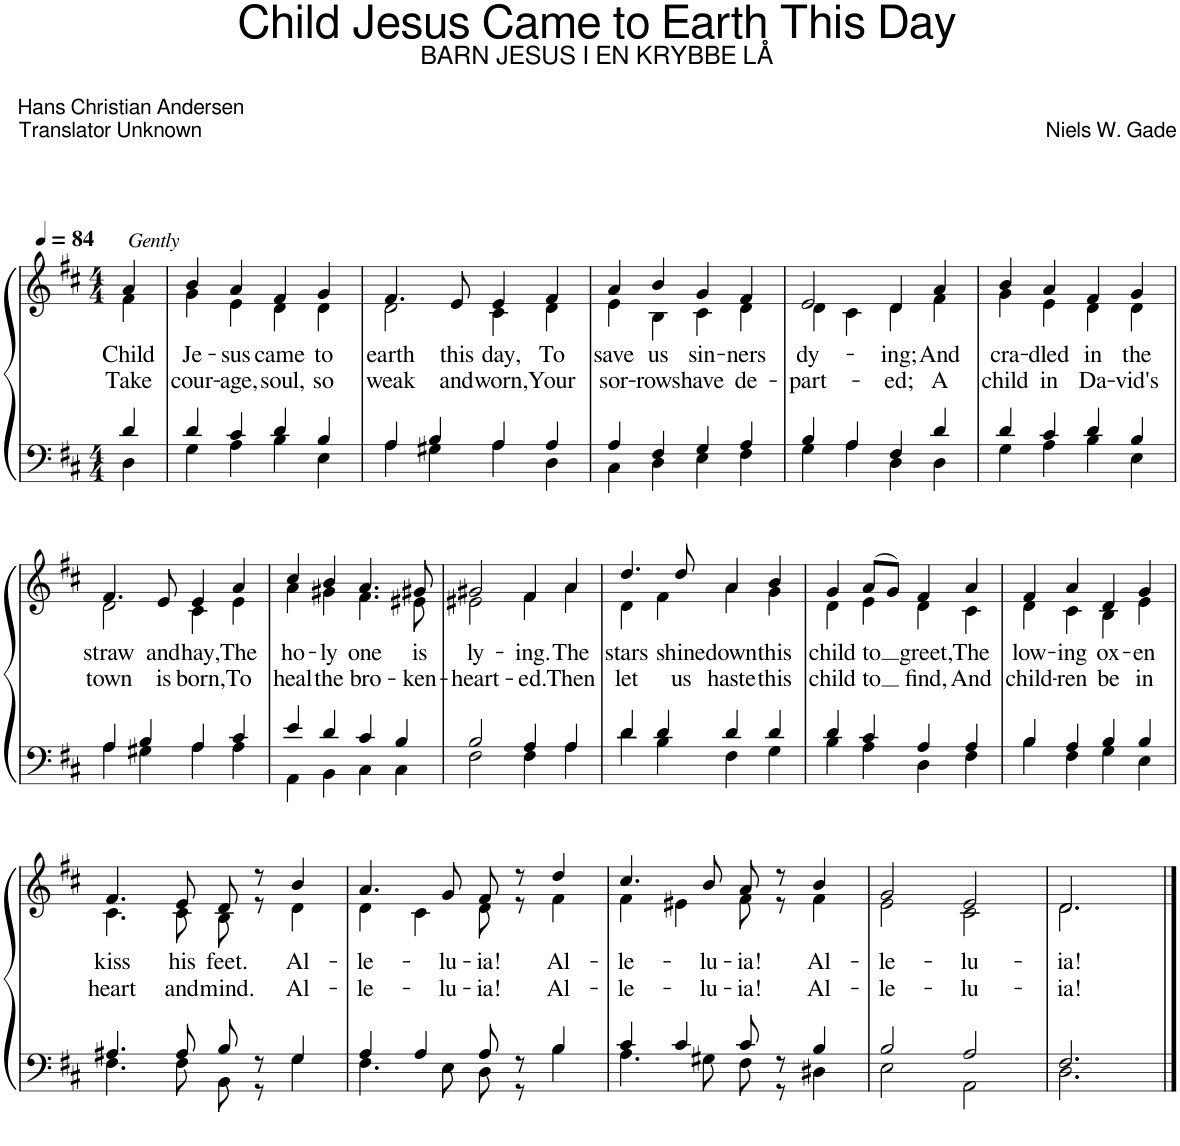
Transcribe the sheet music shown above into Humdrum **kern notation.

**kern	**kern	**text	**text
*part1	*part1	*part1	*part1
*staff2	*staff1	*staff1	*staff1
*I"Piano	*	*	*
*I'Pno.	*	*	*
*clefF4	*clefG2	*	*
*k[f#c#]	*k[f#c#]	*	*
*M4/4	*M4/4	*	*
*MM84	*MM84	*	*
=1	=1	=1	=1
*^	*	*	*
!	!	!LO:TX:a:i:t=Gently	!	!
!	!	!	!LO:LY:b	!LO:LY:b
*	*	*^	*	*
4d/	4D\	4a/	4f#\	Child	Take
=2	=2	=2	=2	=2	=2
!	!	!	!	!LO:LY:b	!LO:LY:b
4d/	4G\	4b/	4g\	Je-	cour-
!	!	!	!	!LO:LY:b	!LO:LY:b
4c#/	4A\	4a/	4e\	-sus	-age,
!	!	!	!	!LO:LY:b	!LO:LY:b
4d/	4B\	4f#/	4d\	came	soul,
!	!	!	!	!LO:LY:b	!LO:LY:b
4B/	4E\	4g/	4d\	to	so
=3	=3	=3	=3	=3	=3
!	!	!	!	!LO:LY:b	!LO:LY:b
4A/	4A\	4.f#/	2d\	earth	weak
4B/	4G#X\	.	.	.	.
!	!	!	!	!LO:LY:b	!LO:LY:b
.	.	8e/	.	this	and
!	!	!	!	!LO:LY:b	!LO:LY:b
4A/	4A\	4e/	4c#\	day,	worn,
!	!	!	!	!LO:LY:b	!LO:LY:b
4A/	4D\	4f#/	4d\	To	Your
=4	=4	=4	=4	=4	=4
!	!	!	!	!LO:LY:b	!LO:LY:b
4A/	4C#\	4a/	4e\	save	sor-
!	!	!	!	!LO:LY:b	!LO:LY:b
4F#/	4D\	4b/	4B\	us	-rows
!	!	!	!	!LO:LY:b	!LO:LY:b
4G/	4E\	4g/	4c#\	sin-	have
!	!	!	!	!LO:LY:b	!LO:LY:b
4A/	4F#\	4f#/	4d\	-ners	de-
=5	=5	=5	=5	=5	=5
!	!	!	!	!LO:LY:b	!LO:LY:b
4B/	4G\	2e/	4d\	dy-	-part-
4A/	4A\	.	4c#\	.	.
!	!	!	!	!LO:LY:b	!LO:LY:b
4F#/	4D\	4d/	4d\	-ing;	-ed;
!	!	!	!	!LO:LY:b	!LO:LY:b
4d/	4D\	4a/	4f#\	And	A
=6	=6	=6	=6	=6	=6
!	!	!	!	!LO:LY:b	!LO:LY:b
4d/	4G\	4b/	4g\	cra-	child
!	!	!	!	!LO:LY:b	!LO:LY:b
4c#/	4A\	4a/	4e\	-dled	in
!	!	!	!	!LO:LY:b	!LO:LY:b
4d/	4B\	4f#/	4d\	in	Da-
!	!	!	!	!LO:LY:b	!LO:LY:b
4B/	4E\	4g/	4d\	the	-vid's
!!LO:LB:g=z	!!
=7	=7	=7	=7	=7	=7
!	!	!	!	!LO:LY:b	!LO:LY:b
4A/	4A\	4.f#/	2d\	straw	town
4B/	4G#X\	.	.	.	.
!	!	!	!	!LO:LY:b	!LO:LY:b
.	.	8e/	.	and	is
!	!	!	!	!LO:LY:b	!LO:LY:b
4A/	4A\	4e/	4c#\	hay,	born,
!	!	!	!	!LO:LY:b	!LO:LY:b
4c#/	4A\	4a/	4e\	The	To
=8	=8	=8	=8	=8	=8
!	!	!	!	!LO:LY:b	!LO:LY:b
4e/	4AA\	4cc#/	4a\	ho-	heal
!	!	!	!	!LO:LY:b	!LO:LY:b
4d/	4BB\	4b/	4g#X\	-ly	the
!	!	!	!	!LO:LY:b	!LO:LY:b
4c#/	4C#\	4.a/	4.f#\	one	bro-
4B/	4C#\	.	.	.	.
!	!	!	!	!LO:LY:b	!LO:LY:b
.	.	8g#X/	8e#X\	is	-ken-
=9	=9	=9	=9	=9	=9
!	!	!	!	!LO:LY:b	!LO:LY:b
2B/	2F#\	2g#X/	2e#X\	ly-	-heart-
!	!	!	!	!LO:LY:b	!LO:LY:b
4A/	4F#\	4f#/	4f#\	-ing.	-ed.
!	!	!	!	!LO:LY:b	!LO:LY:b
4A/	4A\	4a/	4a\	The	Then
=10	=10	=10	=10	=10	=10
!	!	!	!	!LO:LY:b	!LO:LY:b
4d/	4d\	4.dd/	4d\	stars	let
4d/	4B\	.	4f#\	.	.
!	!	!	!	!LO:LY:b	!LO:LY:b
.	.	8dd/	.	shine	us
!	!	!	!	!LO:LY:b	!LO:LY:b
4d/	4F#\	4a/	4a\	down	haste
!	!	!	!	!LO:LY:b	!LO:LY:b
4d/	4G\	4b/	4g\	this	this
=11	=11	=11	=11	=11	=11
!	!	!	!	!LO:LY:b	!LO:LY:b
4d/	4B\	4g/	4d\	child	child
!	!	!	!	!LO:LY:b	!LO:LY:b
4c#/	4A\	(8a/L	4e\	to	to
.	.	8g/J)	.	.	.
!	!	!	!	!LO:LY:b	!LO:LY:b
4A/	4D\	4f#/	4d\	greet,	find,
!	!	!	!	!LO:LY:b	!LO:LY:b
4A/	4F#\	4a/	4c#\	The	And
=12	=12	=12	=12	=12	=12
!	!	!	!	!LO:LY:b	!LO:LY:b
4B/	4B\	4f#/	4d\	low-	child-
!	!	!	!	!LO:LY:b	!LO:LY:b
4A/	4F#\	4a/	4c#\	-ing	-ren
!	!	!	!	!LO:LY:b	!LO:LY:b
4B/	4G\	4d/	4B\	ox-	be
!	!	!	!	!LO:LY:b	!LO:LY:b
4B/	4E\	4g/	4e\	-en	in
!!LO:LB:g=z	!!
=13	=13	=13	=13	=13	=13
!	!	!	!	!LO:LY:b	!LO:LY:b
4.A#X/	4.F#\	4.f#/	4.c#\	kiss	heart
!	!	!	!	!LO:LY:b	!LO:LY:b
8A#/	8F#\	8e/	8c#\	his	and
!	!	!	!	!LO:LY:b	!LO:LY:b
8B/	8BB\	8d/	8B\	feet.	mind.
8r	8r	8r	8r	.	.
!	!	!	!	!LO:LY:b	!LO:LY:b
4G/	4G\	4b/	4d\	Al-	Al-
=14	=14	=14	=14	=14	=14
!	!	!	!	!LO:LY:b	!LO:LY:b
4A/	4.F#\	4.a/	4d\	-le-	-le-
4A/	.	.	4c#\	.	.
!	!	!	!	!LO:LY:b	!LO:LY:b
.	8E\	8g/	.	-lu-	-lu-
!	!	!	!	!LO:LY:b	!LO:LY:b
8A/	8D\	8f#/	8d\	-ia!	-ia!
8r	8r	8r	8r	.	.
!	!	!	!	!LO:LY:b	!LO:LY:b
4B/	4B\	4dd/	4f#\	Al-	Al-
=15	=15	=15	=15	=15	=15
!	!	!	!	!LO:LY:b	!LO:LY:b
4c#/	4.A\	4.cc#/	4f#\	-le-	-le-
4c#/	.	.	4e#X\	.	.
!	!	!	!	!LO:LY:b	!LO:LY:b
.	8G#X\	8b/	.	-lu-	-lu-
!	!	!	!	!LO:LY:b	!LO:LY:b
8c#/	8F#\	8a/	8f#\	-ia!	-ia!
8r	8r	8r	8r	.	.
!	!	!	!	!LO:LY:b	!LO:LY:b
4B/	4D#X\	4b/	4f#\	Al-	Al-
=16	=16	=16	=16	=16	=16
!	!	!	!	!LO:LY:b	!LO:LY:b
2B/	2E\	2g/	2e\	-le-	-le-
!	!	!	!	!LO:LY:b	!LO:LY:b
2A/	2AA\	2e/	2c#\	-lu-	-lu-
=17	=17	=17	=17	=17	=17
!	!	!	!	!LO:LY:b	!LO:LY:b
2.F#/	2.D\	2.d/	2.d\	-ia!	-ia!
*v	*v	*	*	*	*
*	*v	*v	*	*
==	==	==	==
*-	*-	*-	*-
